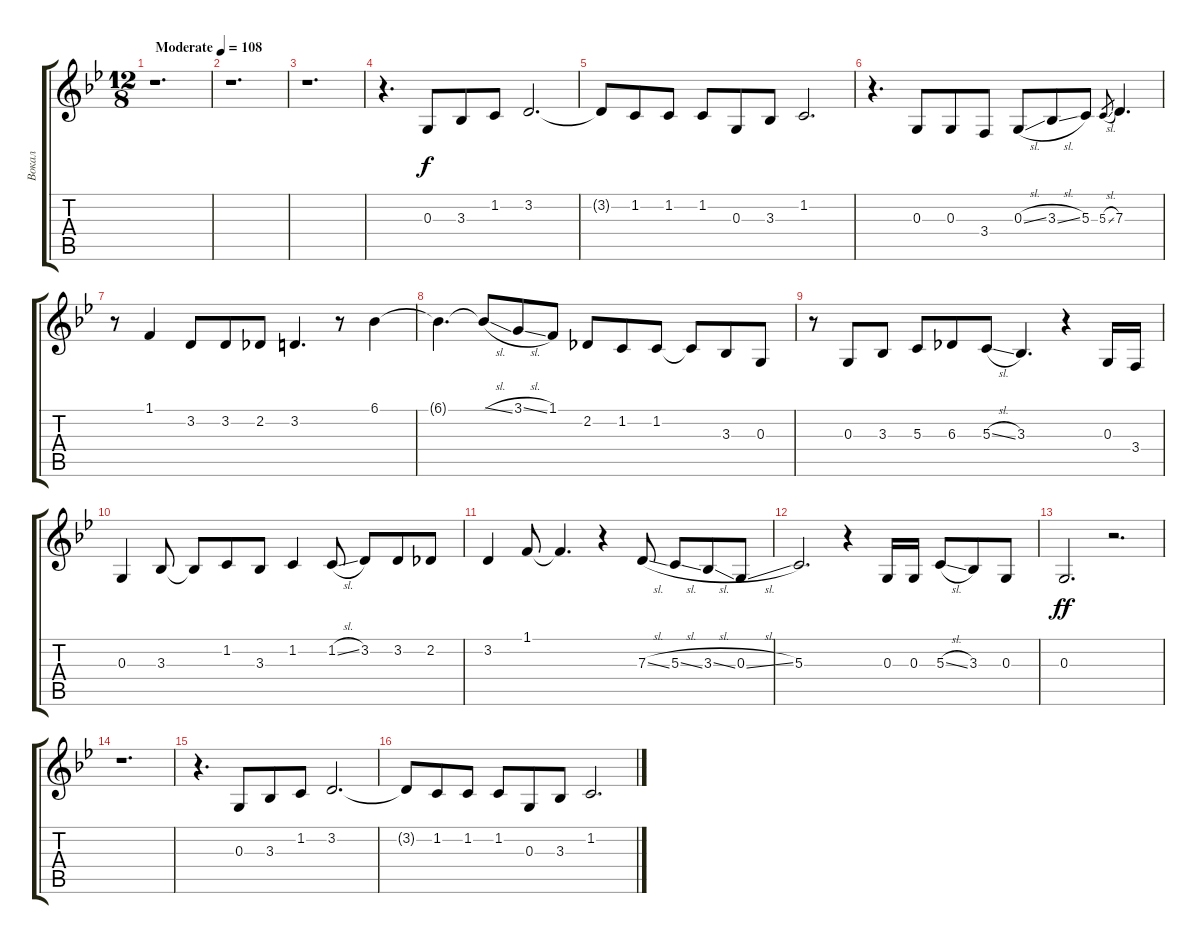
\track ("Вокал" "Вокал") {instrument tenorsax}
\staff {score tabs}
\tuning (E4 B3 G3 D3 A2 E2) {hide}
\ts (12 8)
\tempo (108 "Moderate")
\clef g2
\ks gminor
r.1{d dy f instrument tenorsax} |
r.1{d} |
r.1{d} |
r.4{d} 0.3.8 3.3.8 1.2.8 3.2.2{d} |
3.2{t}.8 1.2.8 1.2.8 1.2.8 0.3.8 3.3.8 1.2.2{d} |
r.4{d} 0.3.8 0.3.8 3.4.8 0.3{sl}.8 3.3{sl}.8 5.3.8 5.3{sl}.8{gr} 7.3.4{d} |
r.8 1.1.4 3.2.8 3.2.8 2.2.8 3.2.4{d} r.8 6.1.4 |
6.1{t}.4{d} 6.1{sl t}.8 3.1{sl}.8 1.1.8 2.2.8 1.2.8 1.2.8 1.2{t}.8 3.3.8 0.3.8 |
r.8 0.3.8 3.3.8 5.3.8 6.3.8 5.3{sl}.8 3.3.4{d} r.4 0.3.16 3.4.16 |
0.3.4 3.3.8 3.3{t}.8 1.2.8 3.3.8 1.2.4 1.2{sl}.8 3.2.8 3.2.8 2.2.8 |
3.2.4 1.1.8 1.1{t}.4{d} r.4 7.3{sl}.8 5.3{sl}.8 3.3{sl}.8 0.3{sl}.8 |
5.3.2{d} r.4 0.3.16 0.3.16 5.3{sl}.8 3.3.8 0.3.8 |
0.3.2{d dy ff} r.2{d} |
r.1{d} |
r.4{d} 0.3.8 3.3.8 1.2.8 3.2.2{d} |
3.2{t}.8 1.2.8 1.2.8 1.2.8 0.3.8 3.3.8 1.2.2{d}
